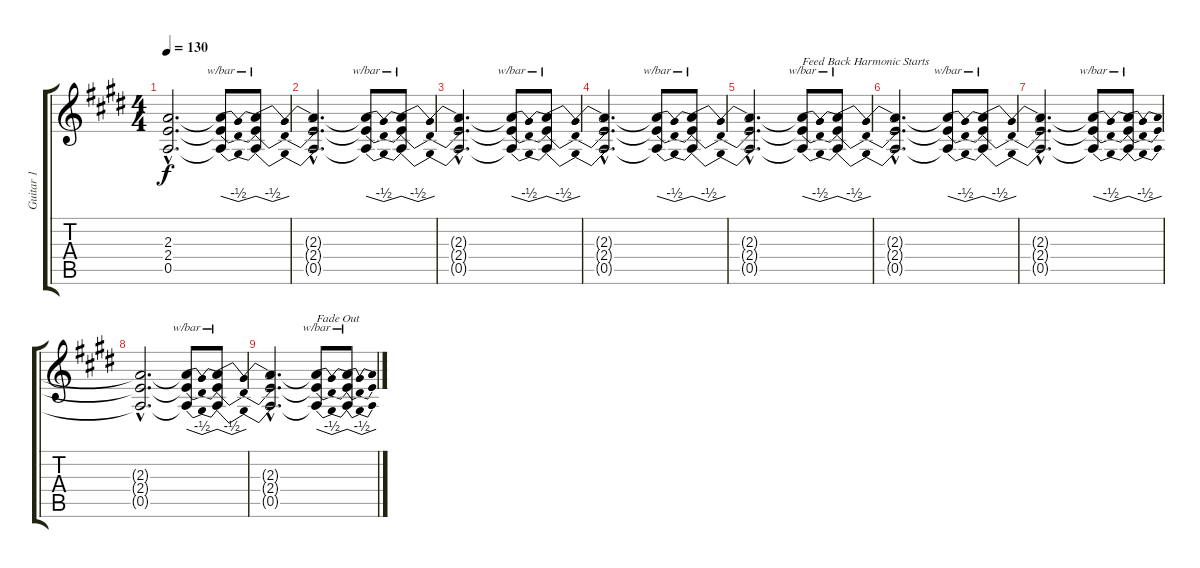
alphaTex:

\track ("Guitar 1" "Guitar 1") {instrument distortionguitar}
\staff {score tabs}
\tuning (E4 B3 G3 D3 A2 E2) {hide}
\ts (4 4)
\tempo 130
\clef g2
\ks e
(2.3{hac t} 2.4{hac t} 0.5{hac t}).2{d dy f} (2.3{t} 2.4{t} 0.5{t}).8{tbe (dip default 0 0 30 -2 60 0)} (2.3{t} 2.4{t} 0.5{t}).8{tbe (dip default 0 0 30 -2 60 0)} |
(2.3{hac t} 2.4{hac t} 0.5{hac t}).2{d} (2.3{t} 2.4{t} 0.5{t}).8{tbe (dip default 0 0 30 -2 60 0)} (2.3{t} 2.4{t} 0.5{t}).8{tbe (dip default 0 0 30 -2 60 0)} |
(2.3{hac t} 2.4{hac t} 0.5{hac t}).2{d} (2.3{t} 2.4{t} 0.5{t}).8{tbe (dip default 0 0 30 -2 60 0)} (2.3{t} 2.4{t} 0.5{t}).8{tbe (dip default 0 0 30 -2 60 0)} |
(2.3{hac t} 2.4{hac t} 0.5{hac t}).2{d} (2.3{t} 2.4{t} 0.5{t}).8{tbe (dip default 0 0 30 -2 60 0)} (2.3{t} 2.4{t} 0.5{t}).8{tbe (dip default 0 0 30 -2 60 0)} |
(2.3{hac t} 2.4{hac t} 0.5{hac t}).2{d} (2.3{t} 2.4{t} 0.5{t}).8{tbe (dip default 0 0 30 -2 60 0) txt "Feed Back Harmonic Starts"} (2.3{t} 2.4{t} 0.5{t}).8{tbe (dip default 0 0 30 -2 60 0)} |
(2.3{hac t} 2.4{hac t} 0.5{hac t}).2{d} (2.3{t} 2.4{t} 0.5{t}).8{tbe (dip default 0 0 30 -2 60 0)} (2.3{t} 2.4{t} 0.5{t}).8{tbe (dip default 0 0 30 -2 60 0)} |
(2.3{hac t} 2.4{hac t} 0.5{hac t}).2{d} (2.3{t} 2.4{t} 0.5{t}).8{tbe (dip default 0 0 30 -2 60 0)} (2.3{t} 2.4{t} 0.5{t}).8{tbe (dip default 0 0 30 -2 60 0)} |
(2.3{hac t} 2.4{hac t} 0.5{hac t}).2{d} (2.3{t} 2.4{t} 0.5{t}).8{tbe (dip default 0 0 30 -2 60 0)} (2.3{t} 2.4{t} 0.5{t}).8{tbe (dip default 0 0 30 -2 60 0)} |
(2.3{hac t} 2.4{hac t} 0.5{hac t}).2{d} (2.3{t} 2.4{t} 0.5{t}).8{tbe (dip default 0 0 30 -2 60 0) txt "Fade Out"} (2.3{t} 2.4{t} 0.5{t}).8{tbe (dip default 0 0 30 -2 60 0)}
